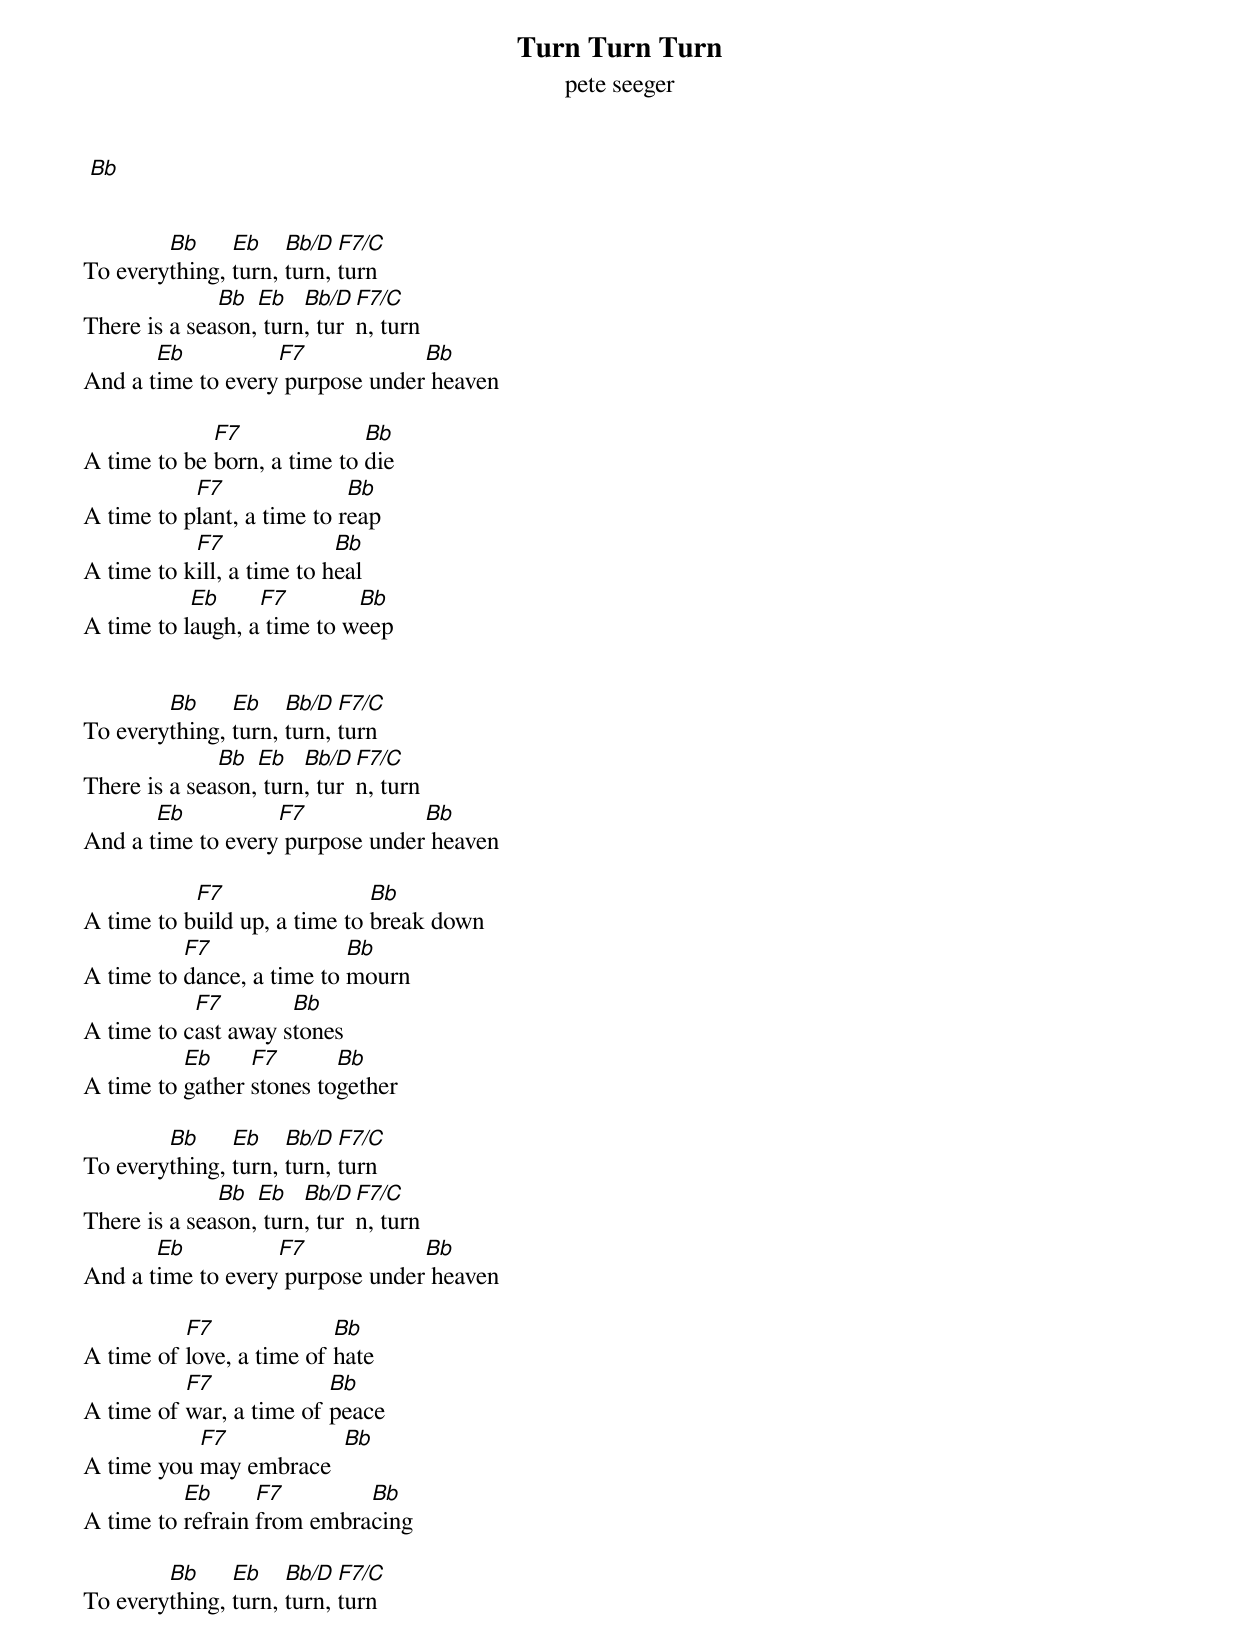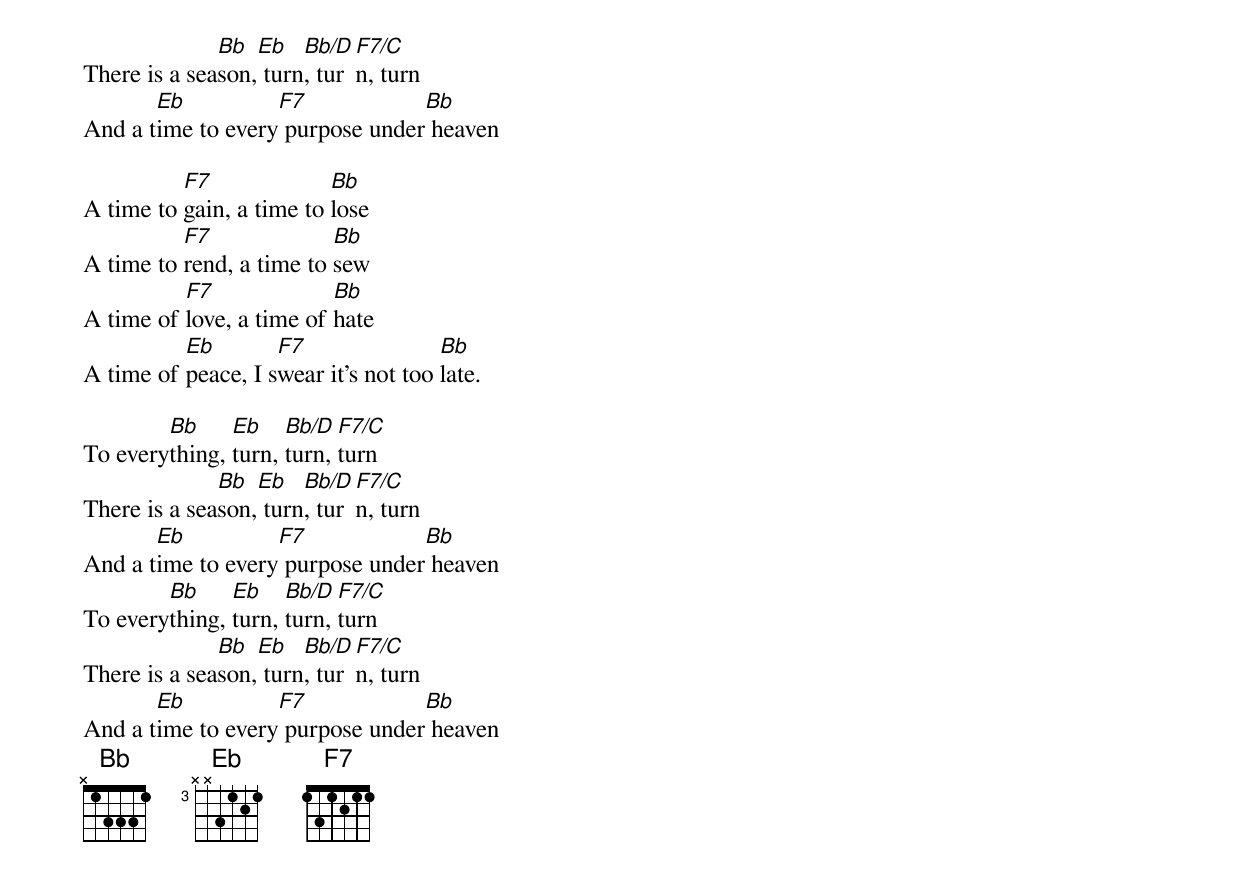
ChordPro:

{title: Turn Turn Turn}
{subtitle: pete seeger}
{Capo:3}
 [Bb]


To every[Bb]thing, [Eb]turn, [Bb/D]turn, [F7/C]turn
There is a sea[Bb]son,[Eb] turn[Bb/D], tur[F7/C]n, turn
And a t[Eb]ime to every[F7] purpose under[Bb] heaven

A time to be [F7]born, a time to [Bb]die
A time to p[F7]lant, a time to r[Bb]eap
A time to k[F7]ill, a time to h[Bb]eal
A time to l[Eb]augh, a[F7] time to w[Bb]eep


To every[Bb]thing, [Eb]turn, [Bb/D]turn, [F7/C]turn
There is a sea[Bb]son,[Eb] turn[Bb/D], tur[F7/C]n, turn
And a t[Eb]ime to every[F7] purpose under[Bb] heaven

A time to b[F7]uild up, a time to [Bb]break down
A time to [F7]dance, a time to [Bb]mourn
A time to c[F7]ast away s[Bb]tones
A time to [Eb]gather [F7]stones to[Bb]gether

To every[Bb]thing, [Eb]turn, [Bb/D]turn, [F7/C]turn
There is a sea[Bb]son,[Eb] turn[Bb/D], tur[F7/C]n, turn
And a t[Eb]ime to every[F7] purpose under[Bb] heaven

A time of [F7]love, a time of [Bb]hate
A time of [F7]war, a time of [Bb]peace
A time you [F7]may embrace  [Bb]
A time to [Eb]refrain [F7]from embra[Bb]cing

To every[Bb]thing, [Eb]turn, [Bb/D]turn, [F7/C]turn
There is a sea[Bb]son,[Eb] turn[Bb/D], tur[F7/C]n, turn
And a t[Eb]ime to every[F7] purpose under[Bb] heaven

A time to [F7]gain, a time to [Bb]lose
A time to [F7]rend, a time to [Bb]sew
A time of [F7]love, a time of [Bb]hate
A time of [Eb]peace, I s[F7]wear it's not too [Bb]late.

To every[Bb]thing, [Eb]turn, [Bb/D]turn, [F7/C]turn
There is a sea[Bb]son,[Eb] turn[Bb/D], tur[F7/C]n, turn
And a t[Eb]ime to every[F7] purpose under[Bb] heaven
To every[Bb]thing, [Eb]turn, [Bb/D]turn, [F7/C]turn
There is a sea[Bb]son,[Eb] turn[Bb/D], tur[F7/C]n, turn
And a t[Eb]ime to every[F7] purpose under[Bb] heaven
